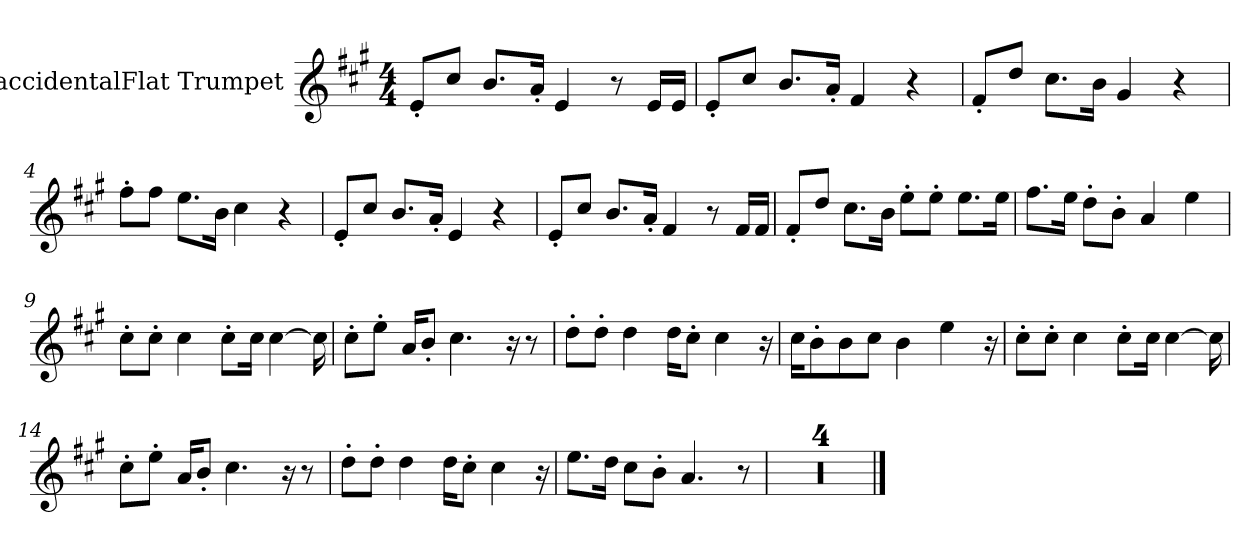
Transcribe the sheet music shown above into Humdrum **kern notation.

**kern
*part1
*staff1
*I"BaccidentalFlat Trumpet
*I'BaccidentalFlat Tpt.
*clefG2
*ITrd1c2
*k[f#]
*M4/4
*MM100
=1
8d'/L
8b/J
8.a/L
16g'/Jk
4d/
8r
16d/LL
16d/JJ
=2
8d'/L
8b/J
8.a/L
16g'/Jk
4e/
4r
=3
8e'/L
8cc/J
8.b\L
16a\Jk
4f#/
4r
=4
8ee'\L
8ee\J
8.dd\L
16a\Jk
4b\
4r
=5
8d'/L
8b/J
8.a/L
16g'/Jk
4d/
4r
!!LO:LB:g=z
=6
8d'/L
8b/J
8.a/L
16g'/Jk
4e/
8r
16e/LL
16e/JJ
=7
8e'/L
8cc/J
8.b\L
16a\Jk
8dd'\L
8dd'\J
8.dd\L
16dd\Jk
=8
8.ee\L
16dd\Jk
8cc'\L
8a'\J
4g/
4dd\
=9
8b'\L
8b'\J
4b\
8b'\L
16b\Jk
[4b\
16b\]
=10
8b'\L
8dd'\J
16g/KL
8a'/J
4.b\
16r
8r
!!LO:LB:g=z
=11
8cc'\L
8cc'\J
4cc\
16cc\KL
8b'\J
4b\
16r
=12
16b\KL
8a'\
8a\
8b\J
4a\
4dd\
16r
=13
8b'\L
8b'\J
4b\
8b'\L
16b\Jk
[4b\
16b\]
=14
8b'\L
8dd'\J
16g/KL
8a'/J
4.b\
16r
8r
=15
8cc'\L
8cc'\J
4cc\
16cc\KL
8b'\J
4b\
16r
!!LO:LB:g=z
=16
8.dd\L
16cc\Jk
8b\L
8a'\J
4.g/
8r
=17
1r
=18
1r
=19
1r
=20
1r
==
*-
